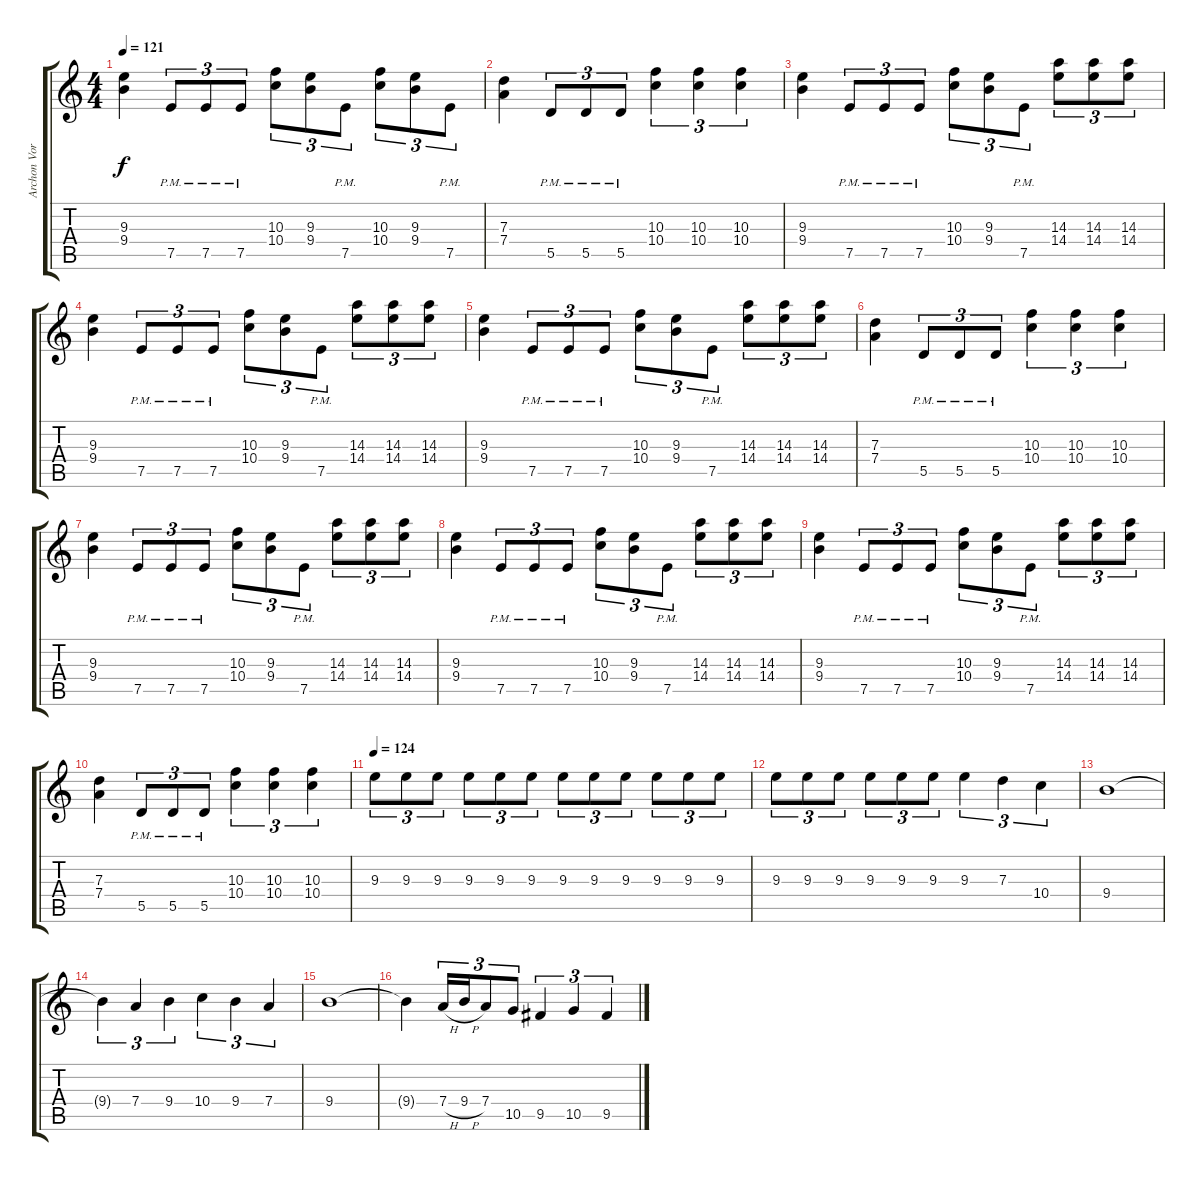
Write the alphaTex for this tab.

\track ("Archon Vorskaath" "Archon Vor") {instrument distortionguitar}
\staff {score tabs}
\tuning (E4 B3 G3 D3 A2 E2) {hide}
\ts (4 4)
\tempo 121
\clef g2
\ks c
(9.3 9.4).4{dy f} 7.5{pm}.8{tu (3 2)} 7.5{pm}.8{tu (3 2)} 7.5{pm}.8{tu (3 2)} (10.3 10.4).8{tu (3 2)} (9.3 9.4).8{tu (3 2)} 7.5{pm}.8{tu (3 2)} (10.3 10.4).8{tu (3 2)} (9.3 9.4).8{tu (3 2)} 7.5{pm}.8{tu (3 2)} |
(7.3 7.4).4 5.5{pm}.8{tu (3 2)} 5.5{pm}.8{tu (3 2)} 5.5{pm}.8{tu (3 2)} (10.3 10.4).4{tu (3 2)} (10.3 10.4).4{tu (3 2)} (10.3 10.4).4{tu (3 2)} |
(9.3 9.4).4 7.5{pm}.8{tu (3 2)} 7.5{pm}.8{tu (3 2)} 7.5{pm}.8{tu (3 2)} (10.3 10.4).8{tu (3 2)} (9.3 9.4).8{tu (3 2)} 7.5{pm}.8{tu (3 2)} (14.3 14.4).8{tu (3 2)} (14.3 14.4).8{tu (3 2)} (14.3 14.4).8{tu (3 2)} |
(9.3 9.4).4 7.5{pm}.8{tu (3 2)} 7.5{pm}.8{tu (3 2)} 7.5{pm}.8{tu (3 2)} (10.3 10.4).8{tu (3 2)} (9.3 9.4).8{tu (3 2)} 7.5{pm}.8{tu (3 2)} (14.3 14.4).8{tu (3 2)} (14.3 14.4).8{tu (3 2)} (14.3 14.4).8{tu (3 2)} |
(9.3 9.4).4 7.5{pm}.8{tu (3 2)} 7.5{pm}.8{tu (3 2)} 7.5{pm}.8{tu (3 2)} (10.3 10.4).8{tu (3 2)} (9.3 9.4).8{tu (3 2)} 7.5{pm}.8{tu (3 2)} (14.3 14.4).8{tu (3 2)} (14.3 14.4).8{tu (3 2)} (14.3 14.4).8{tu (3 2)} |
(7.3 7.4).4 5.5{pm}.8{tu (3 2)} 5.5{pm}.8{tu (3 2)} 5.5{pm}.8{tu (3 2)} (10.3 10.4).4{tu (3 2)} (10.3 10.4).4{tu (3 2)} (10.3 10.4).4{tu (3 2)} |
(9.3 9.4).4 7.5{pm}.8{tu (3 2)} 7.5{pm}.8{tu (3 2)} 7.5{pm}.8{tu (3 2)} (10.3 10.4).8{tu (3 2)} (9.3 9.4).8{tu (3 2)} 7.5{pm}.8{tu (3 2)} (14.3 14.4).8{tu (3 2)} (14.3 14.4).8{tu (3 2)} (14.3 14.4).8{tu (3 2)} |
(9.3 9.4).4 7.5{pm}.8{tu (3 2)} 7.5{pm}.8{tu (3 2)} 7.5{pm}.8{tu (3 2)} (10.3 10.4).8{tu (3 2)} (9.3 9.4).8{tu (3 2)} 7.5{pm}.8{tu (3 2)} (14.3 14.4).8{tu (3 2)} (14.3 14.4).8{tu (3 2)} (14.3 14.4).8{tu (3 2)} |
(9.3 9.4).4 7.5{pm}.8{tu (3 2)} 7.5{pm}.8{tu (3 2)} 7.5{pm}.8{tu (3 2)} (10.3 10.4).8{tu (3 2)} (9.3 9.4).8{tu (3 2)} 7.5{pm}.8{tu (3 2)} (14.3 14.4).8{tu (3 2)} (14.3 14.4).8{tu (3 2)} (14.3 14.4).8{tu (3 2)} |
(7.3 7.4).4 5.5{pm}.8{tu (3 2)} 5.5{pm}.8{tu (3 2)} 5.5{pm}.8{tu (3 2)} (10.3 10.4).4{tu (3 2)} (10.3 10.4).4{tu (3 2)} (10.3 10.4).4{tu (3 2)} |
\tempo 124
9.3.8{tu (3 2) volume 4 instrument acousticguitarsteel} 9.3.8{tu (3 2)} 9.3.8{tu (3 2)} 9.3.8{tu (3 2)} 9.3.8{tu (3 2)} 9.3.8{tu (3 2)} 9.3.8{tu (3 2)} 9.3.8{tu (3 2)} 9.3.8{tu (3 2)} 9.3.8{tu (3 2)} 9.3.8{tu (3 2)} 9.3.8{tu (3 2)} |
9.3.8{tu (3 2)} 9.3.8{tu (3 2)} 9.3.8{tu (3 2)} 9.3.8{tu (3 2)} 9.3.8{tu (3 2)} 9.3.8{tu (3 2)} 9.3.4{tu (3 2)} 7.3.4{tu (3 2)} 10.4.4{tu (3 2)} |
9.4.1{volume 15} |
9.4{t}.4{tu (3 2)} 7.4.4{tu (3 2)} 9.4.4{tu (3 2)} 10.4.4{tu (3 2)} 9.4.4{tu (3 2)} 7.4.4{tu (3 2)} |
9.4.1 |
9.4{t}.4 7.4{h}.16{tu (3 2)} 9.4{h}.16{tu (3 2)} 7.4.8{tu (3 2)} 10.5.8{tu (3 2)} 9.5.4{tu (3 2)} 10.5.4{tu (3 2)} 9.5.4{tu (3 2)}
